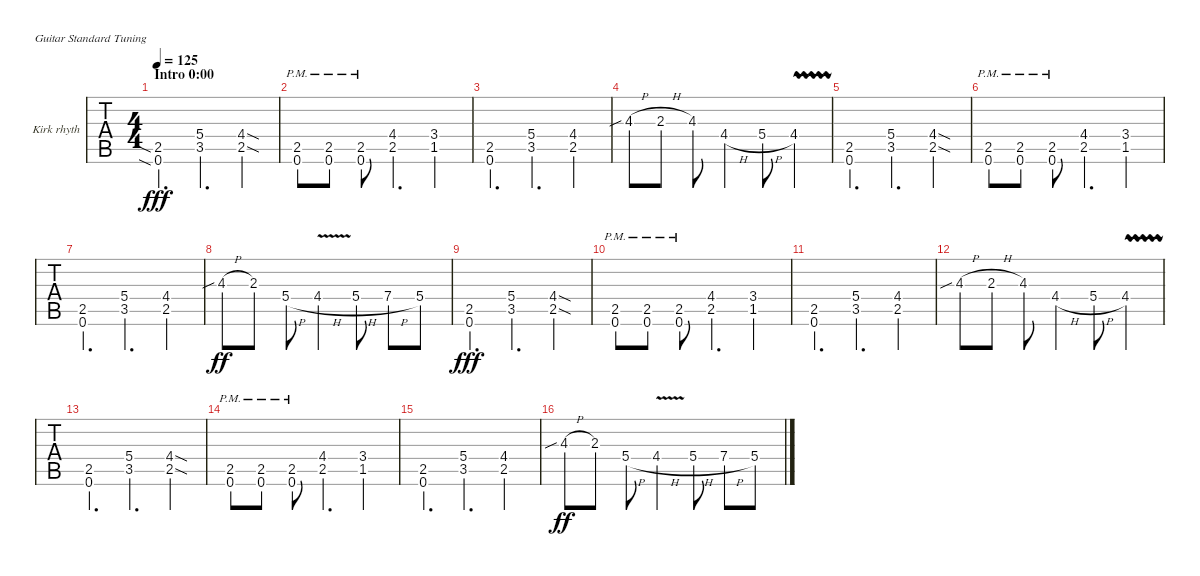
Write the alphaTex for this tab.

\defaultSystemsLayout 4
\bracketExtendMode groupsimilarinstruments
\firstSystemTrackNameOrientation horizontal
\otherSystemsTrackNameOrientation horizontal
\track ("Kirk rhythm" "Kirk rhyth") {instrument acousticguitarsteel}
\staff {tabs}
\tuning (E4 B3 G3 D3 A2 E2)
\ts (4 4)
\section ("" "Intro 0:00")
\tempo 125
\clef g2
\ks c
(0.6{sia} 2.5{sia}).4{d dy fff instrument acousticguitarsteel} (3.5 5.4).4{d} (2.5{sod} 4.4{sod}).4 |
(0.6{pm st} 2.5{pm st}).8 (0.6{pm st} 2.5{pm st}).8 (0.6{pm st} 2.5{pm st}).8 (2.5 4.4).4{d} (1.5 3.4).4 |
(0.6 2.5).4{d} (3.5 5.4).4{d} (2.5 4.4).4 |
4.3{sib h}.8 2.3{h}.8 4.3.8 4.4{h}.4 5.4{h}.8 4.4{vw}.4 |
(0.6 2.5).4{d} (3.5 5.4).4{d} (2.5{sod} 4.4{sod}).4 |
(0.6{pm st} 2.5{pm st}).8 (0.6{pm st} 2.5{pm st}).8 (0.6{pm st} 2.5{pm st}).8 (2.5 4.4).4{d} (1.5 3.4).4 |
(0.6 2.5).4{d} (3.5 5.4).4{d} (2.5 4.4).4 |
4.3{sib h}.8{dy ff} 2.3.8 5.4{h}.8 4.4{v h}.4 5.4{h}.8 7.4{h}.8 5.4.8 |
(0.6 2.5).4{d dy fff} (3.5 5.4).4{d} (2.5{sod} 4.4{sod}).4 |
(0.6{pm st} 2.5{pm st}).8 (0.6{pm st} 2.5{pm st}).8 (0.6{pm st} 2.5{pm st}).8 (2.5 4.4).4{d} (1.5 3.4).4 |
(0.6 2.5).4{d} (3.5 5.4).4{d} (2.5 4.4).4 |
4.3{sib h}.8 2.3{h}.8 4.3.8 4.4{h}.4 5.4{h}.8 4.4{vw}.4 |
(0.6 2.5).4{d} (3.5 5.4).4{d} (2.5{sod} 4.4{sod}).4 |
(0.6{pm st} 2.5{pm st}).8 (0.6{pm st} 2.5{pm st}).8 (0.6{pm st} 2.5{pm st}).8 (2.5 4.4).4{d} (1.5 3.4).4 |
(0.6 2.5).4{d} (3.5 5.4).4{d} (2.5 4.4).4 |
4.3{sib h}.8{dy ff} 2.3.8 5.4{h}.8 4.4{v h}.4 5.4{h}.8 7.4{h}.8 5.4.8
